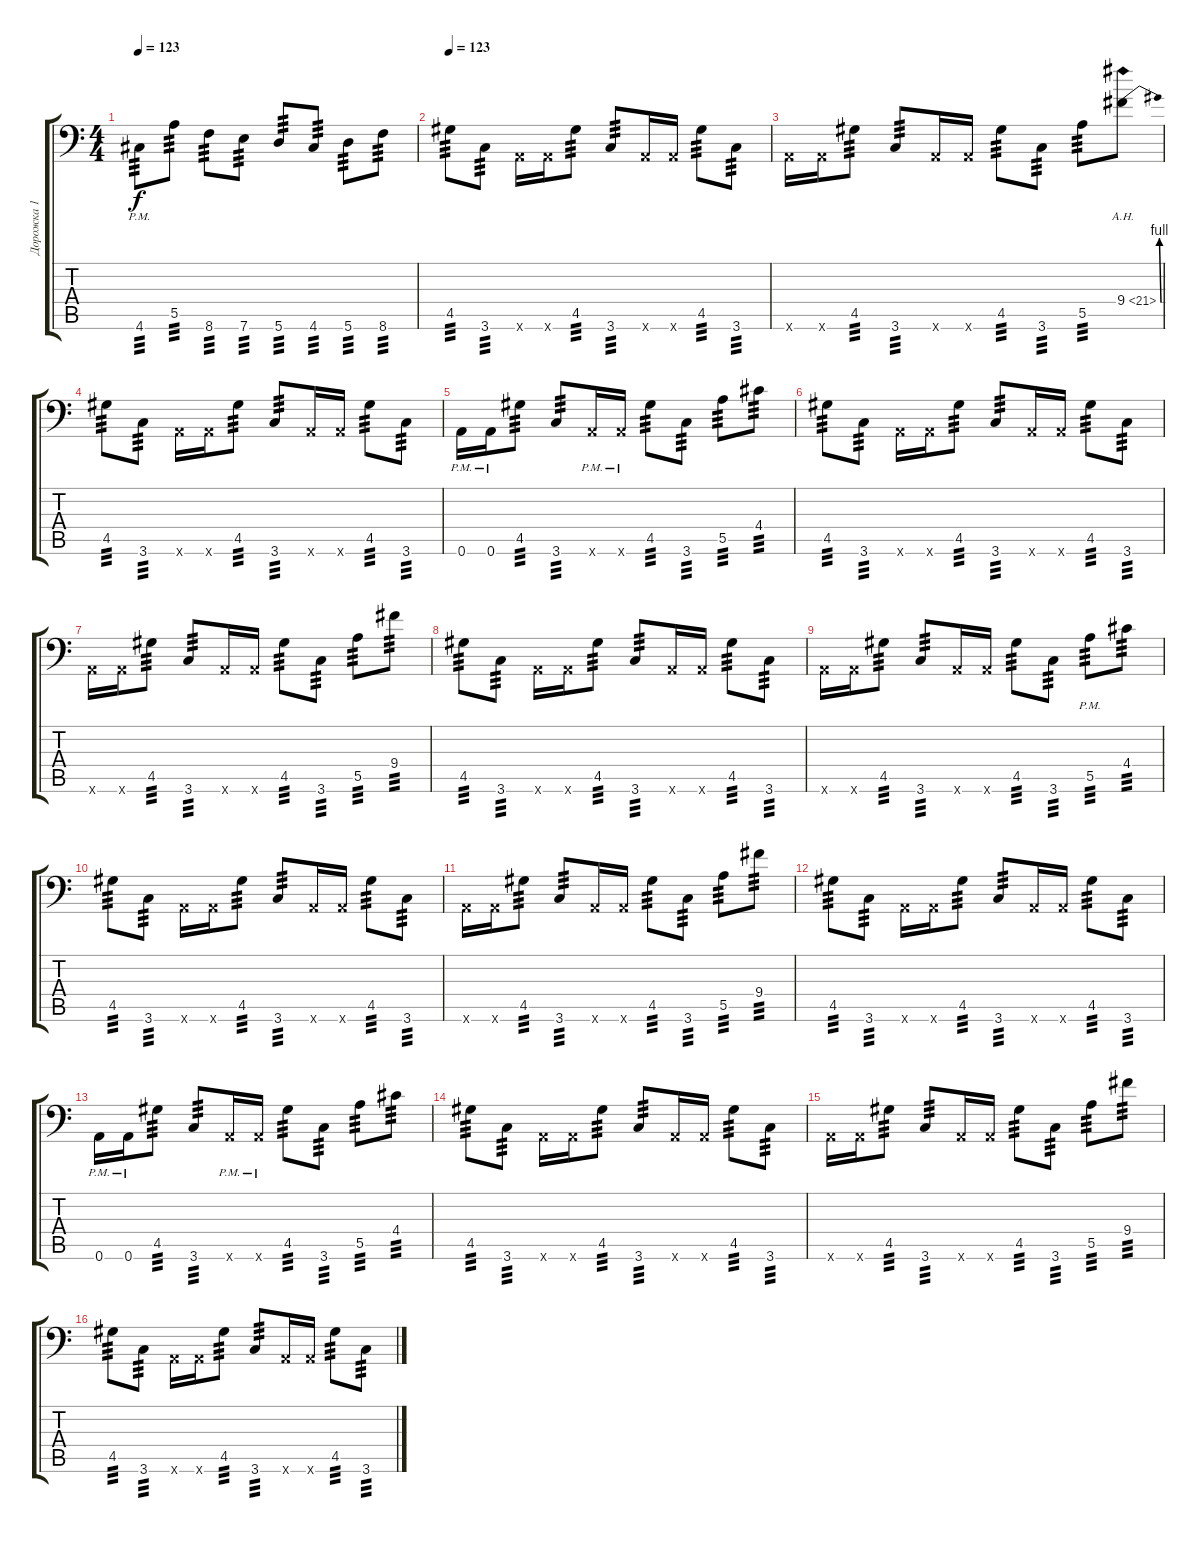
\track ("Дорожка 1" "Дорожка 1") {instrument distortionguitar}
\staff {score tabs}
\tuning (B3 Gb3 D3 A2 E2 A1) {hide}
\ts (4 4)
\tempo 123
\clef f4
\ks c
4.6{pm}.8{tp 3 dy f} 5.5.8{tp 3} 8.6.8{tp 3} 7.6.8{tp 3} 5.6.8{tp 3} 4.6.8{tp 3} 5.6.8{tp 3} 8.6.8{tp 3} |
\tempo 123
4.5.8{tp 3} 3.6.8{tp 3} 0.6{x}.16 0.6{x}.16 4.5.8{tp 3} 3.6.8{tp 3} 0.6{x}.16 0.6{x}.16 4.5.8{tp 3} 3.6.8{tp 3} |
0.6{x}.16 0.6{x}.16 4.5.8{tp 3} 3.6.8{tp 3} 0.6{x}.16 0.6{x}.16 4.5.8{tp 3} 3.6.8{tp 3} 5.5.8{tp 3} 9.4{be (bend 0 0 60 4) ah 12}.8 |
4.5.8{tp 3} 3.6.8{tp 3} 0.6{x}.16 0.6{x}.16 4.5.8{tp 3} 3.6.8{tp 3} 0.6{x}.16 0.6{x}.16 4.5.8{tp 3} 3.6.8{tp 3} |
0.6{pm}.16 0.6{pm}.16 4.5.8{tp 3} 3.6.8{tp 3} 0.6{pm x}.16 0.6{pm x}.16 4.5.8{tp 3} 3.6.8{tp 3} 5.5.8{tp 3} 4.4.8{tp 3} |
4.5.8{tp 3} 3.6.8{tp 3} 0.6{x}.16 0.6{x}.16 4.5.8{tp 3} 3.6.8{tp 3} 0.6{x}.16 0.6{x}.16 4.5.8{tp 3} 3.6.8{tp 3} |
0.6{x}.16 0.6{x}.16 4.5.8{tp 3} 3.6.8{tp 3} 0.6{x}.16 0.6{x}.16 4.5.8{tp 3} 3.6.8{tp 3} 5.5.8{tp 3} 9.4.8{tp 3} |
4.5.8{tp 3} 3.6.8{tp 3} 0.6{x}.16 0.6{x}.16 4.5.8{tp 3} 3.6.8{tp 3} 0.6{x}.16 0.6{x}.16 4.5.8{tp 3} 3.6.8{tp 3} |
0.6{x}.16 0.6{x}.16 4.5.8{tp 3} 3.6.8{tp 3} 0.6{x}.16 0.6{x}.16 4.5.8{tp 3} 3.6.8{tp 3} 5.5{pm}.8{tp 3} 4.4.8{tp 3} |
4.5.8{tp 3} 3.6.8{tp 3} 0.6{x}.16 0.6{x}.16 4.5.8{tp 3} 3.6.8{tp 3} 0.6{x}.16 0.6{x}.16 4.5.8{tp 3} 3.6.8{tp 3} |
0.6{x}.16 0.6{x}.16 4.5.8{tp 3} 3.6.8{tp 3} 0.6{x}.16 0.6{x}.16 4.5.8{tp 3} 3.6.8{tp 3} 5.5.8{tp 3} 9.4.8{tp 3} |
4.5.8{tp 3} 3.6.8{tp 3} 0.6{x}.16 0.6{x}.16 4.5.8{tp 3} 3.6.8{tp 3} 0.6{x}.16 0.6{x}.16 4.5.8{tp 3} 3.6.8{tp 3} |
0.6{pm}.16 0.6{pm}.16 4.5.8{tp 3} 3.6.8{tp 3} 0.6{pm x}.16 0.6{pm x}.16 4.5.8{tp 3} 3.6.8{tp 3} 5.5.8{tp 3} 4.4.8{tp 3} |
4.5.8{tp 3} 3.6.8{tp 3} 0.6{x}.16 0.6{x}.16 4.5.8{tp 3} 3.6.8{tp 3} 0.6{x}.16 0.6{x}.16 4.5.8{tp 3} 3.6.8{tp 3} |
0.6{x}.16 0.6{x}.16 4.5.8{tp 3} 3.6.8{tp 3} 0.6{x}.16 0.6{x}.16 4.5.8{tp 3} 3.6.8{tp 3} 5.5.8{tp 3} 9.4.8{tp 3} |
4.5.8{tp 3} 3.6.8{tp 3} 0.6{x}.16 0.6{x}.16 4.5.8{tp 3} 3.6.8{tp 3} 0.6{x}.16 0.6{x}.16 4.5.8{tp 3} 3.6.8{tp 3}
